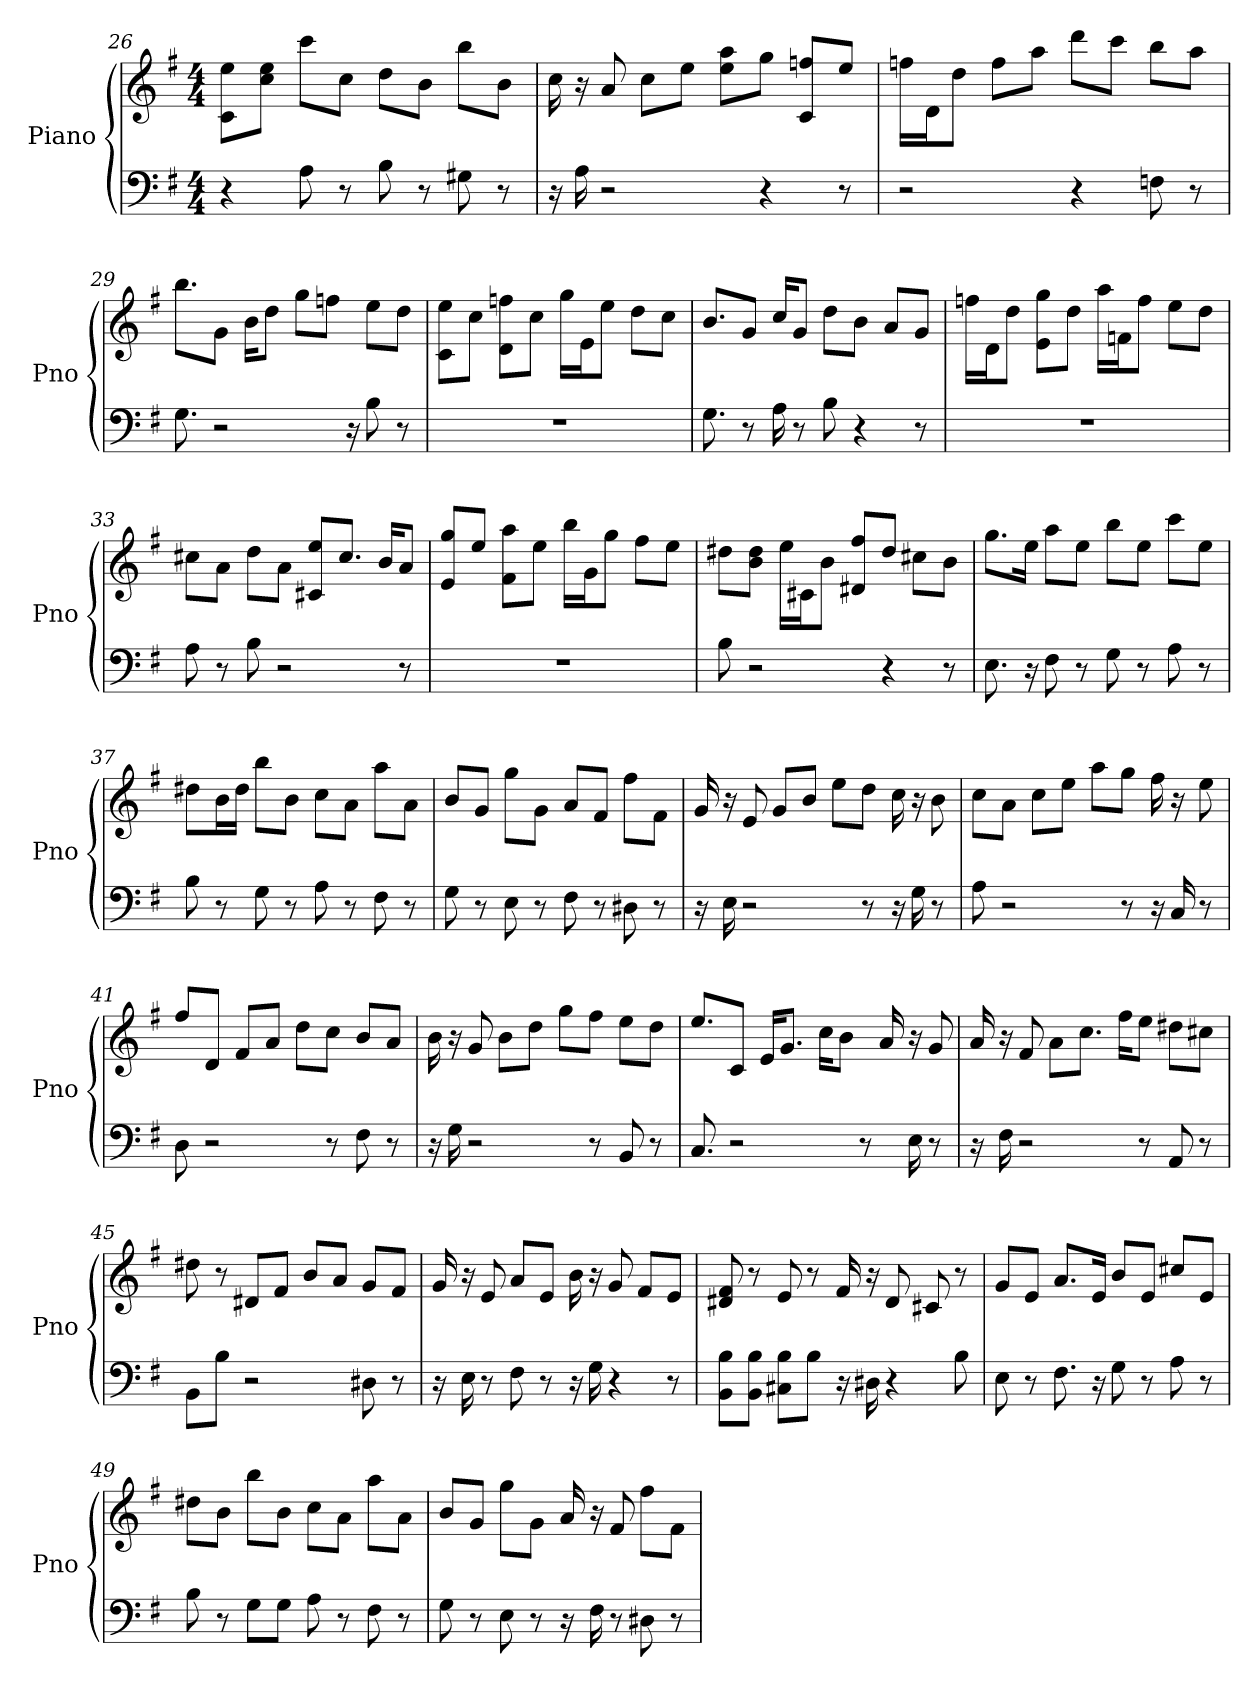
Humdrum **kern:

**kern	**kern
*part1	*part1
*staff2	*staff1
*I"Piano	*
*I'Pno	*
*clefF4	*clefG2
*k[f#]	*k[f#]
*G:	*G:
*M4/4	*M4/4
=26	=26
4r	8ee\ 8c\L
.	8cc\ 8ee\J
8A	8ccc\L
8r	8cc\J
8B	8dd\L
8r	8b\J
8G#	8bb\L
8r	8b\J
=27	=27
16r	16cc
16A	16r
2r	8a
.	8cc\L
.	8ee\J
.	8ee\ 8aa\L
4r	8gg\J
.	8c/ 8ff/L
8r	8ee/J
=28	=28
2r	16ff\LL
.	16d\J
.	8dd\J
.	8ff\L
.	8aa\J
4r	8ddd\L
.	8ccc\J
8F	8bb\L
8r	8aa\J
=29	=29
8.G	8.bb\L
2r	8g\J
.	16b\KL
.	8dd\J
.	8gg\L
.	8ff\J
16r	.
8B	8ee\L
8r	8dd\J
=30	=30
1r	8ee\ 8c\L
.	8cc\J
.	8ff\ 8d\L
.	8cc\J
.	16gg\LL
.	16e\J
.	8ee\J
.	8dd\L
.	8cc\J
=31	=31
8.G	8.b/L
8r	8g/J
16A	16cc/KL
8r	8g/J
8B	8dd\L
4r	8b\J
.	8a/L
8r	8g/J
=32	=32
1r	16ff\LL
.	16d\J
.	8dd\J
.	8gg\ 8e\L
.	8dd\J
.	16aa\LL
.	16f\J
.	8ff\J
.	8ee\L
.	8dd\J
=33	=33
8A	8cc#\L
8r	8a\J
8B	8dd\L
2r	8a\J
.	8c#/ 8ee/L
.	8.cc#/J
.	16b/KL
8r	8a/J
=34	=34
1r	8e/ 8gg/L
.	8ee/J
.	8aa\ 8f#\L
.	8ee\J
.	16bb\LL
.	16g\J
.	8gg\J
.	8ff#\L
.	8ee\J
=35	=35
8B	8dd#\L
2r	8b\ 8dd#\J
.	16ee\LL
.	16c#\J
.	8b\J
.	8d#/ 8ff#/L
4r	8dd#/J
.	8cc#\L
8r	8b\J
=36	=36
8.E	8.gg\L
16r	16ee\Jk
8F#	8aa\L
8r	8ee\J
8G	8bb\L
8r	8ee\J
8A	8ccc\L
8r	8ee\J
=37	=37
8B	8dd#\L
8r	16b\L
.	16dd#\JJ
8G	8bb\L
8r	8b\J
8A	8cc\L
8r	8a\J
8F#	8aa\L
8r	8a\J
=38	=38
8G	8b/L
8r	8g/J
8E	8gg\L
8r	8g\J
8F#	8a/L
8r	8f#/J
8D#	8ff#\L
8r	8f#\J
=39	=39
16r	16g
16E	16r
2r	8e
.	8g/L
.	8b/J
.	8ee\L
8r	8dd\J
16r	16cc
16G	16r
8r	8b
=40	=40
8A	8cc\L
2r	8a\J
.	8cc\L
.	8ee\J
.	8aa\L
8r	8gg\J
16r	16ff#
16C	16r
8r	8ee
=41	=41
8D	8ff#/L
2r	8d/J
.	8f#/L
.	8a/J
.	8dd\L
8r	8cc\J
8F#	8b/L
8r	8a/J
=42	=42
16r	16b
16G	16r
2r	8g
.	8b\L
.	8dd\J
.	8gg\L
8r	8ff#\J
8BB	8ee\L
8r	8dd\J
=43	=43
8.C	8.ee/L
2r	8c/J
.	16e/KL
.	8.g/J
.	16cc\KL
.	8b\J
8r	.
.	16a
16E	16r
8r	8g
=44	=44
16r	16a
16F#	16r
2r	8f#
.	8a\L
.	8.cc\J
.	16ff#\KL
8r	8ee\J
8AA	8dd#\L
8r	8cc#\J
=45	=45
8BB\L	8dd#
8B\J	8r
2r	8d#/L
.	8f#/J
.	8b/L
.	8a/J
8D#	8g/L
8r	8f#/J
=46	=46
16r	16g
16E	16r
8r	8e
8F#	8a/L
8r	8e/J
16r	16b
16G	16r
4r	8g
.	8f#/L
8r	8e/J
=47	=47
8B\ 8BB\L	8f# 8d#
8B\ 8BB\J	8r
8C#\ 8B\L	8e
8B\J	8r
16r	16f#
16D#	16r
4r	8d#
.	8c#
8B	8r
=48	=48
8E	8g/L
8r	8e/J
8.F#	8.a/L
16r	16e/Jk
8G	8b/L
8r	8e/J
8A	8cc#/L
8r	8e/J
=49	=49
8B	8dd#\L
8r	8b\J
8G\L	8bb\L
8G\J	8b\J
8A	8cc\L
8r	8a\J
8F#	8aa\L
8r	8a\J
=50	=50
8G	8b/L
8r	8g/J
8E	8gg\L
8r	8g\J
16r	16a
16F#	16r
8r	8f#
8D#	8ff#\L
8r	8f#\J
=	=
*-	*-
